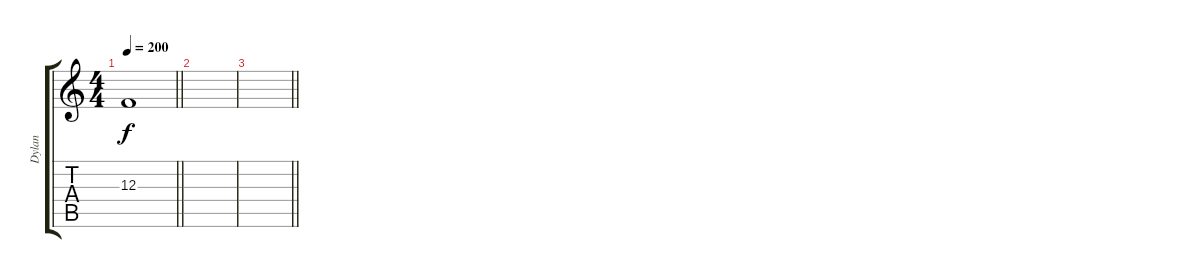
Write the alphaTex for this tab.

\track ("Dylan" "Dylan") {instrument lead1square}
\staff {score tabs}
\tuning (D4 A3 F3 C3 G2 D2) {hide}
\ts (4 4)
\tempo 200
\clef g2
\barLineRight lightlight
\ks c
12.3{t}.1{dy f} |
|
\barLineRight lightlight
